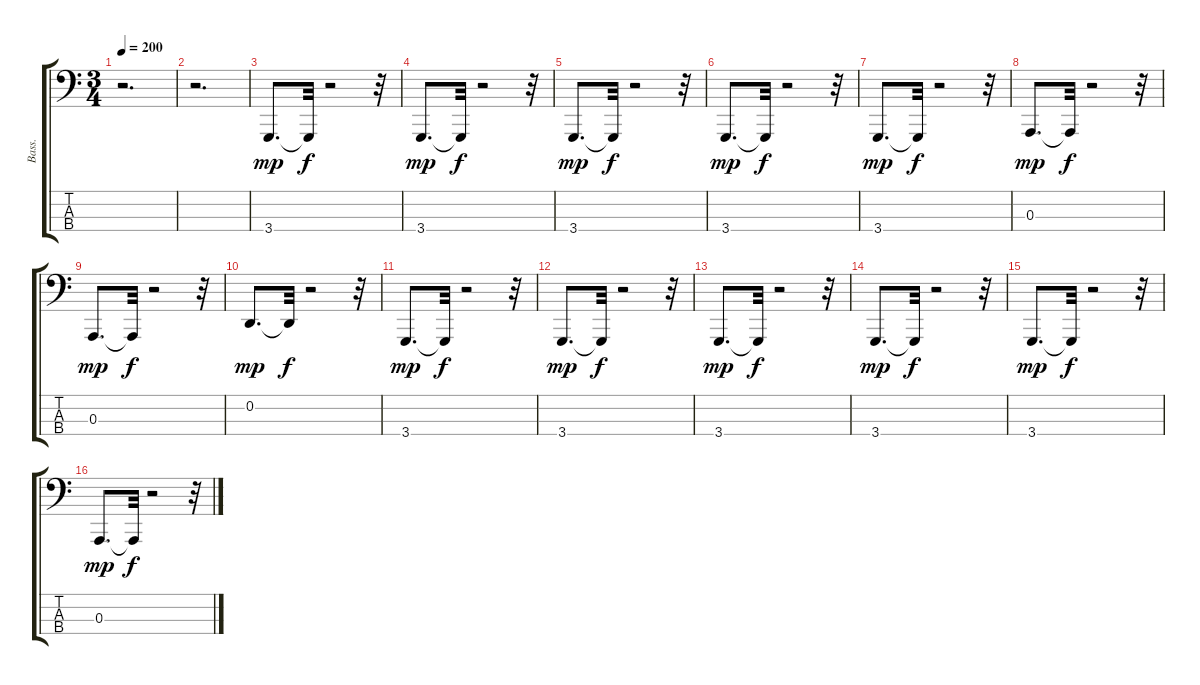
\track ("Bass." "Bass.") {instrument pizzicatostrings}
\staff {score tabs}
\tuning (G2 D2 A1 E1) {hide}
\ts (3 4)
\tempo 200
\clef f4
\ks c
r.2{d dy f} |
r.2{d} |
3.4.8{d dy mp instrument pizzicatostrings} 3.4{t}.32{dy f} r.2 r.32 |
3.4.8{d dy mp} 3.4{t}.32{dy f} r.2 r.32 |
3.4.8{d dy mp} 3.4{t}.32{dy f} r.2 r.32 |
3.4.8{d dy mp} 3.4{t}.32{dy f} r.2 r.32 |
3.4.8{d dy mp} 3.4{t}.32{dy f} r.2 r.32 |
0.3.8{d dy mp} 0.3{t}.32{dy f} r.2 r.32 |
0.3.8{d dy mp} 0.3{t}.32{dy f} r.2 r.32 |
0.2.8{d dy mp} 0.2{t}.32{dy f} r.2 r.32 |
3.4.8{d dy mp} 3.4{t}.32{dy f} r.2 r.32 |
3.4.8{d dy mp} 3.4{t}.32{dy f} r.2 r.32 |
3.4.8{d dy mp} 3.4{t}.32{dy f} r.2 r.32 |
3.4.8{d dy mp} 3.4{t}.32{dy f} r.2 r.32 |
3.4.8{d dy mp} 3.4{t}.32{dy f} r.2 r.32 |
0.3.8{d dy mp} 0.3{t}.32{dy f} r.2 r.32
